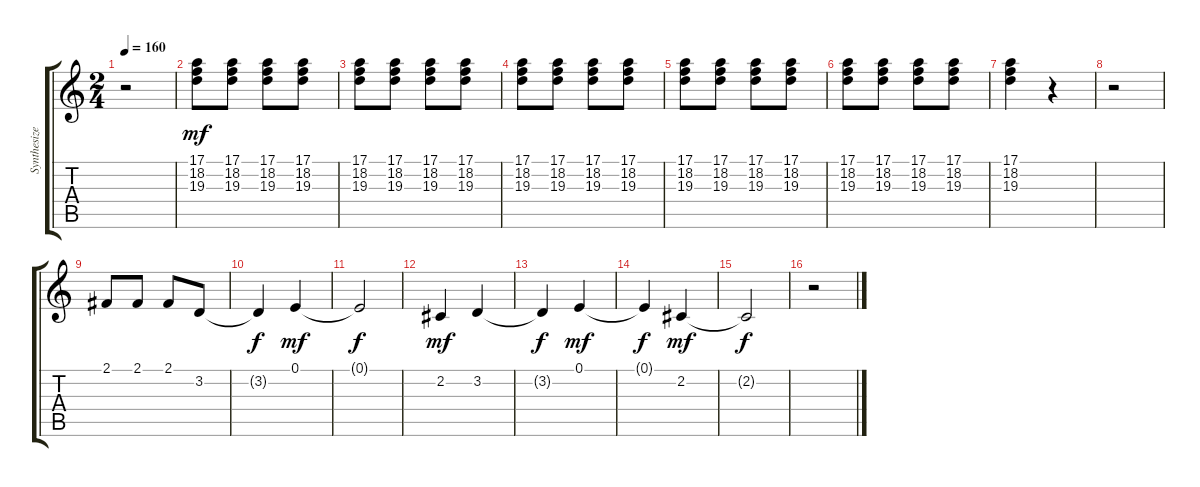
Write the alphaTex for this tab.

\track ("Synthesizer(strings)" "Synthesize") {instrument stringensemble1}
\staff {score tabs}
\tuning (E4 B3 G3 D3 A2 E2) {hide}
\ts (2 4)
\tempo 160
\clef g2
\ks c
r.2{dy mf} |
(17.1 18.2 19.3).8 (17.1 18.2 19.3).8 (17.1 18.2 19.3).8 (17.1 18.2 19.3).8 |
(17.1 18.2 19.3).8 (17.1 18.2 19.3).8 (17.1 18.2 19.3).8 (17.1 18.2 19.3).8 |
(17.1 18.2 19.3).8 (17.1 18.2 19.3).8 (17.1 18.2 19.3).8 (17.1 18.2 19.3).8 |
(17.1 18.2 19.3).8 (17.1 18.2 19.3).8 (17.1 18.2 19.3).8 (17.1 18.2 19.3).8 |
(17.1 18.2 19.3).8 (17.1 18.2 19.3).8 (17.1 18.2 19.3).8 (17.1 18.2 19.3).8 |
(17.1 18.2 19.3).4 r.4 |
r.2 |
2.1.8 2.1.8 2.1.8 3.2.8 |
3.2{t}.4{dy f} 0.1.4{dy mf} |
0.1{t}.2{dy f} |
2.2.4{dy mf} 3.2.4 |
3.2{t}.4{dy f} 0.1.4{dy mf} |
0.1{t}.4{dy f} 2.2.4{dy mf} |
2.2{t}.2{dy f} |
r.2
